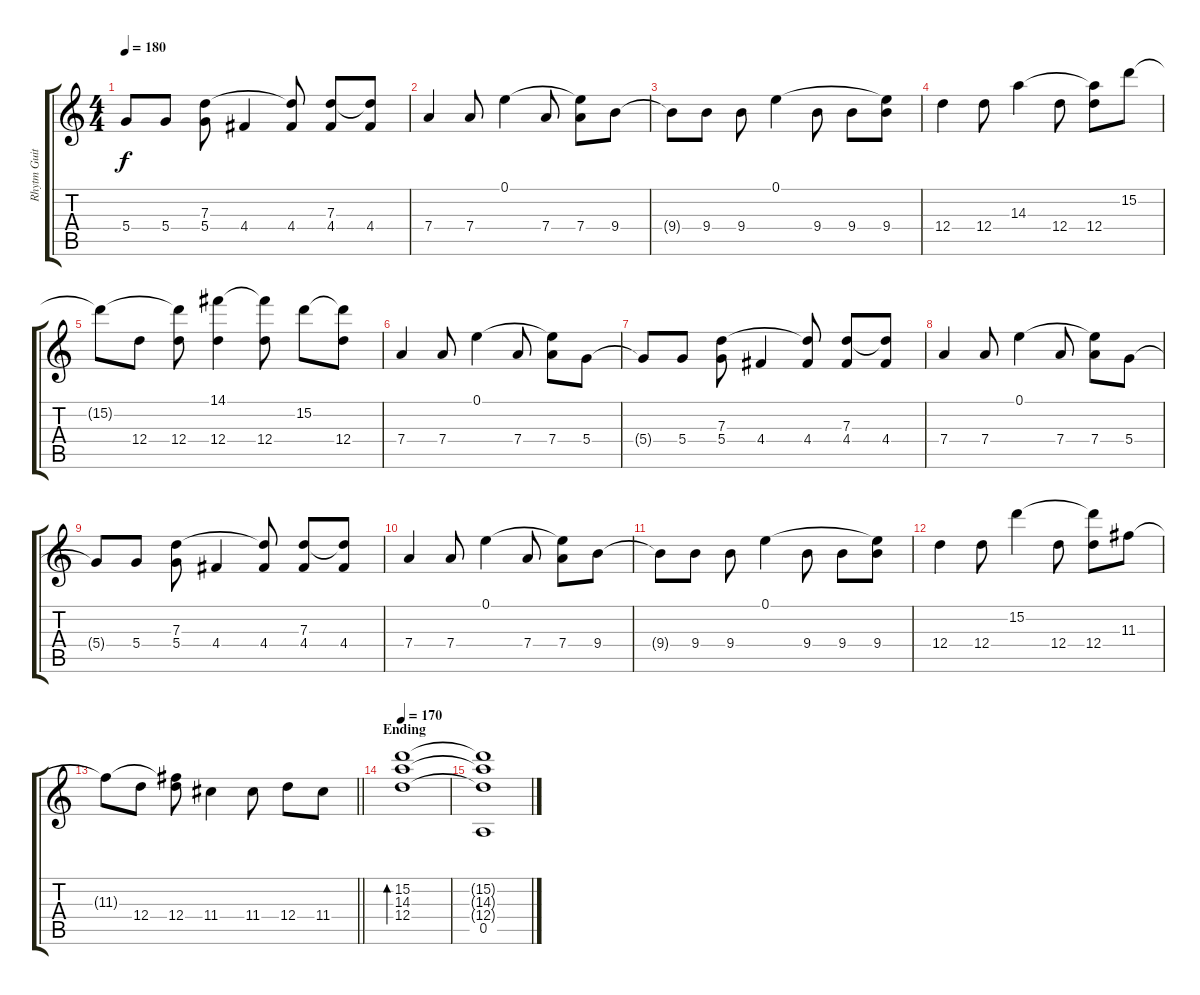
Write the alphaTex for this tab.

\track ("Rhytm Guitar" "Rhytm Guit") {instrument distortionguitar}
\staff {score tabs}
\tuning (E4 B3 G3 D3 A2 E2) {hide}
\ts (4 4)
\tempo 180
\clef g2
\ks c
5.4{t}.8{dy f} 5.4.8 (7.3 5.4).8 4.4.4 (7.3{t} 4.4).8 (7.3 4.4).8 (7.3{t} 4.4).8 |
7.4.4 7.4.8 0.1.4 7.4.8 (0.1{t} 7.4).8 9.4.8 |
9.4{t}.8 9.4.8 9.4.8 0.1.4 9.4.8 9.4.8 (0.1{t} 9.4).8 |
12.4.4 12.4.8 14.3.4 12.4.8 (14.3{t} 12.4).8 15.2.8 |
15.2{t}.8 12.4.8 (15.2{t} 12.4).8 (14.1 12.4).4 (14.1{t} 12.4).8 15.2.8 (15.2{t} 12.4).8 |
7.4.4 7.4.8 0.1.4 7.4.8 (0.1{t} 7.4).8 5.4.8 |
5.4{t}.8 5.4.8 (7.3 5.4).8 4.4.4 (7.3{t} 4.4).8 (7.3 4.4).8 (7.3{t} 4.4).8 |
7.4.4 7.4.8 0.1.4 7.4.8 (0.1{t} 7.4).8 5.4.8 |
5.4{t}.8 5.4.8 (7.3 5.4).8 4.4.4 (7.3{t} 4.4).8 (7.3 4.4).8 (7.3{t} 4.4).8 |
7.4.4 7.4.8 0.1.4 7.4.8 (0.1{t} 7.4).8 9.4.8 |
9.4{t}.8 9.4.8 9.4.8 0.1.4 9.4.8 9.4.8 (0.1{t} 9.4).8 |
12.4.4 12.4.8 15.2.4 12.4.8 (15.2{t} 12.4).8 11.3.8 |
\barLineRight lightlight
11.3{t}.8 12.4.8 (11.3{t} 12.4).8 11.4.4 11.4.8 12.4.8 11.4.8 |
\section ("" "Ending")
\tempo 170
(15.2 14.3 12.4).1{bd 240} |
(15.2{t} 14.3{t} 12.4{t} 0.5).1{volume 0}
